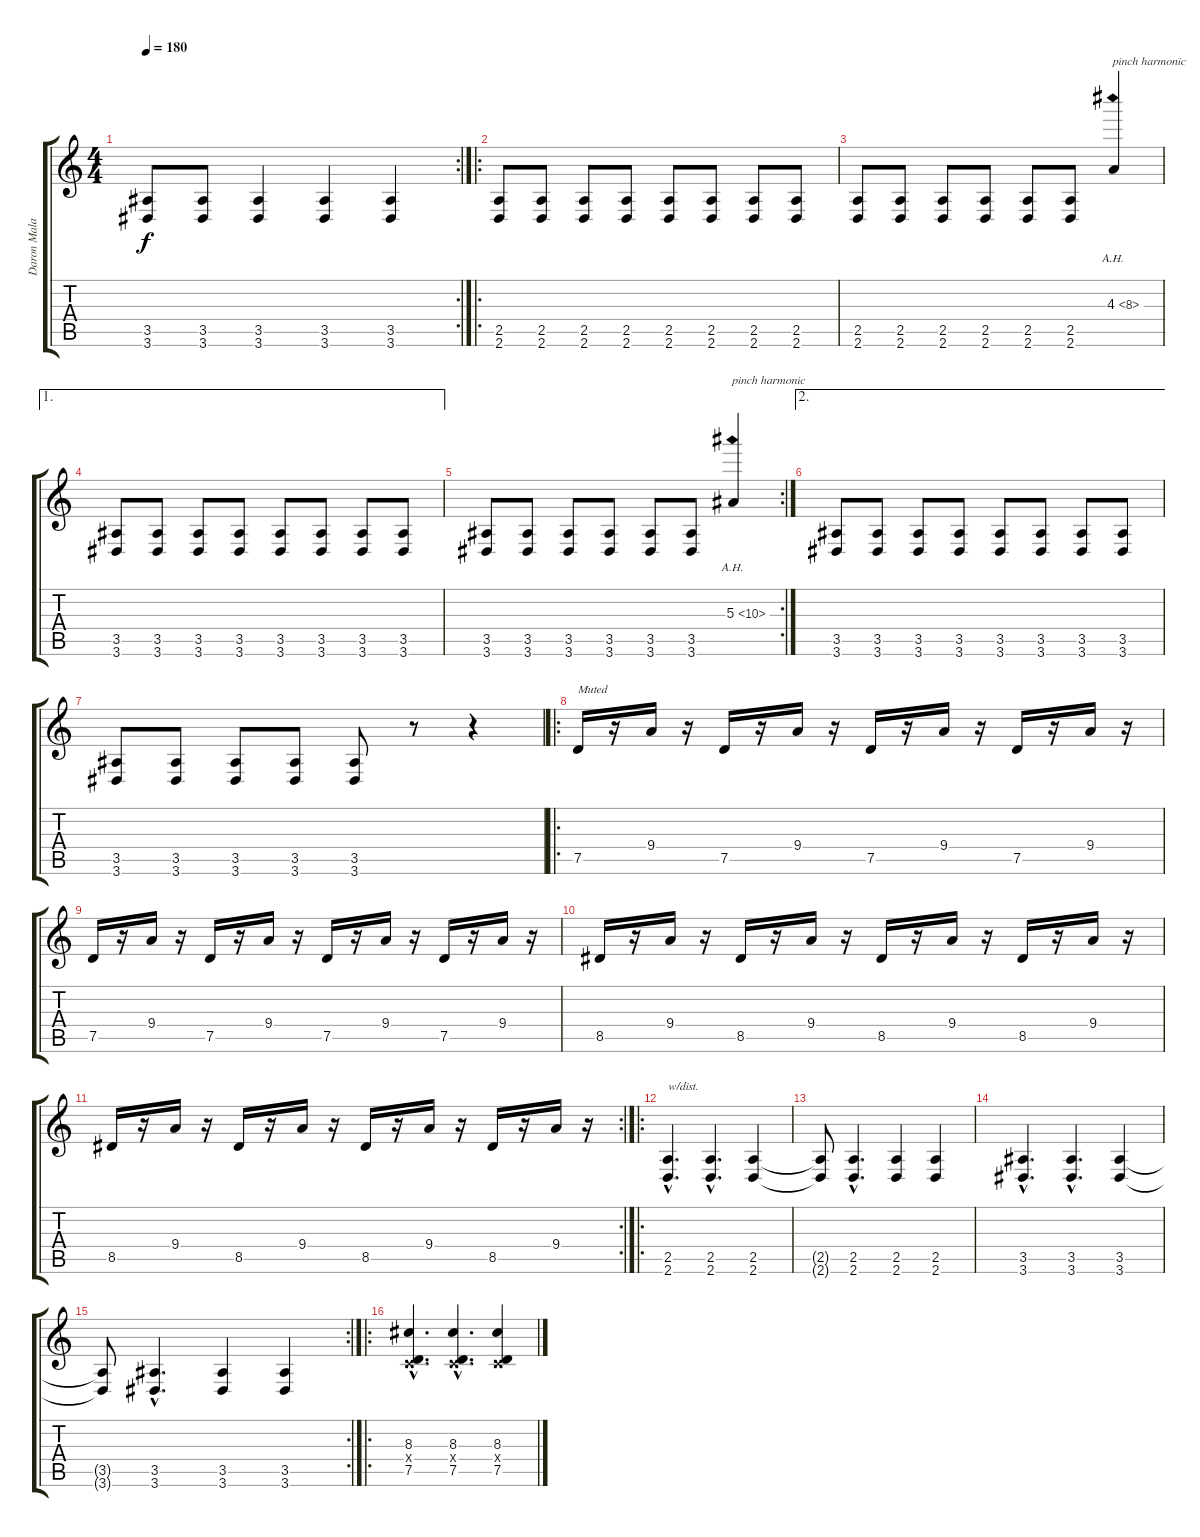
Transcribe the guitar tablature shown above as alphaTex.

\track ("Daron Malakian" "Daron Mala") {instrument distortionguitar}
\staff {score tabs}
\tuning (D4 A3 F3 C3 G2 C2) {hide}
\rc 2
\ts (4 4)
\tempo 180
\clef g2
\ks c
(3.5{t} 3.6{t}).8{dy f} (3.5 3.6).8 (3.5 3.6).4 (3.5 3.6).4 (3.5 3.6).4 |
\ro
(2.5 2.6).8 (2.5 2.6).8 (2.5 2.6).8 (2.5 2.6).8 (2.5 2.6).8 (2.5 2.6).8 (2.5 2.6).8 (2.5 2.6).8 |
(2.5 2.6).8 (2.5 2.6).8 (2.5 2.6).8 (2.5 2.6).8 (2.5 2.6).8 (2.5 2.6).8 4.3{ah 4}.4{txt "pinch harmonic"} |
\ae 1
(3.5 3.6).8 (3.5 3.6).8 (3.5 3.6).8 (3.5 3.6).8 (3.5 3.6).8 (3.5 3.6).8 (3.5 3.6).8 (3.5 3.6).8 |
\rc 2
(3.5 3.6).8 (3.5 3.6).8 (3.5 3.6).8 (3.5 3.6).8 (3.5 3.6).8 (3.5 3.6).8 5.3{ah 5}.4{txt "pinch harmonic"} |
\ae 2
(3.5 3.6).8 (3.5 3.6).8 (3.5 3.6).8 (3.5 3.6).8 (3.5 3.6).8 (3.5 3.6).8 (3.5 3.6).8 (3.5 3.6).8 |
(3.5 3.6).8 (3.5 3.6).8 (3.5 3.6).8 (3.5 3.6).8 (3.5 3.6).8 r.8 r.4 |
\ro
7.5.16{txt "Muted" instrument electricguitarmuted} r.16 9.4.16 r.16 7.5.16 r.16 9.4.16 r.16 7.5.16 r.16 9.4.16 r.16 7.5.16 r.16 9.4.16 r.16 |
7.5.16 r.16 9.4.16 r.16 7.5.16 r.16 9.4.16 r.16 7.5.16 r.16 9.4.16 r.16 7.5.16 r.16 9.4.16 r.16 |
8.5.16 r.16 9.4.16 r.16 8.5.16 r.16 9.4.16 r.16 8.5.16 r.16 9.4.16 r.16 8.5.16 r.16 9.4.16 r.16 |
\rc 2
8.5.16 r.16 9.4.16 r.16 8.5.16 r.16 9.4.16 r.16 8.5.16 r.16 9.4.16 r.16 8.5.16 r.16 9.4.16 r.16 |
\ro
(2.5{hac} 2.6{hac}).4{d txt "w/dist." instrument distortionguitar} (2.5{hac} 2.6{hac}).4{d} (2.5 2.6).4 |
(2.5{t} 2.6{t}).8 (2.5{hac} 2.6{hac}).4{d} (2.5 2.6).4 (2.5 2.6).4 |
(3.5{hac} 3.6{hac}).4{d} (3.5{hac} 3.6{hac}).4{d} (3.5 3.6).4 |
\rc 2
(3.5{t} 3.6{t}).8 (3.5{hac} 3.6{hac}).4{d} (3.5 3.6).4 (3.5 3.6).4 |
\ro
(8.3{hac} 0.4{hac x} 7.5{hac}).4{d} (8.3{hac} 0.4{hac x} 7.5{hac}).4{d} (8.3 0.4{x} 7.5).4
